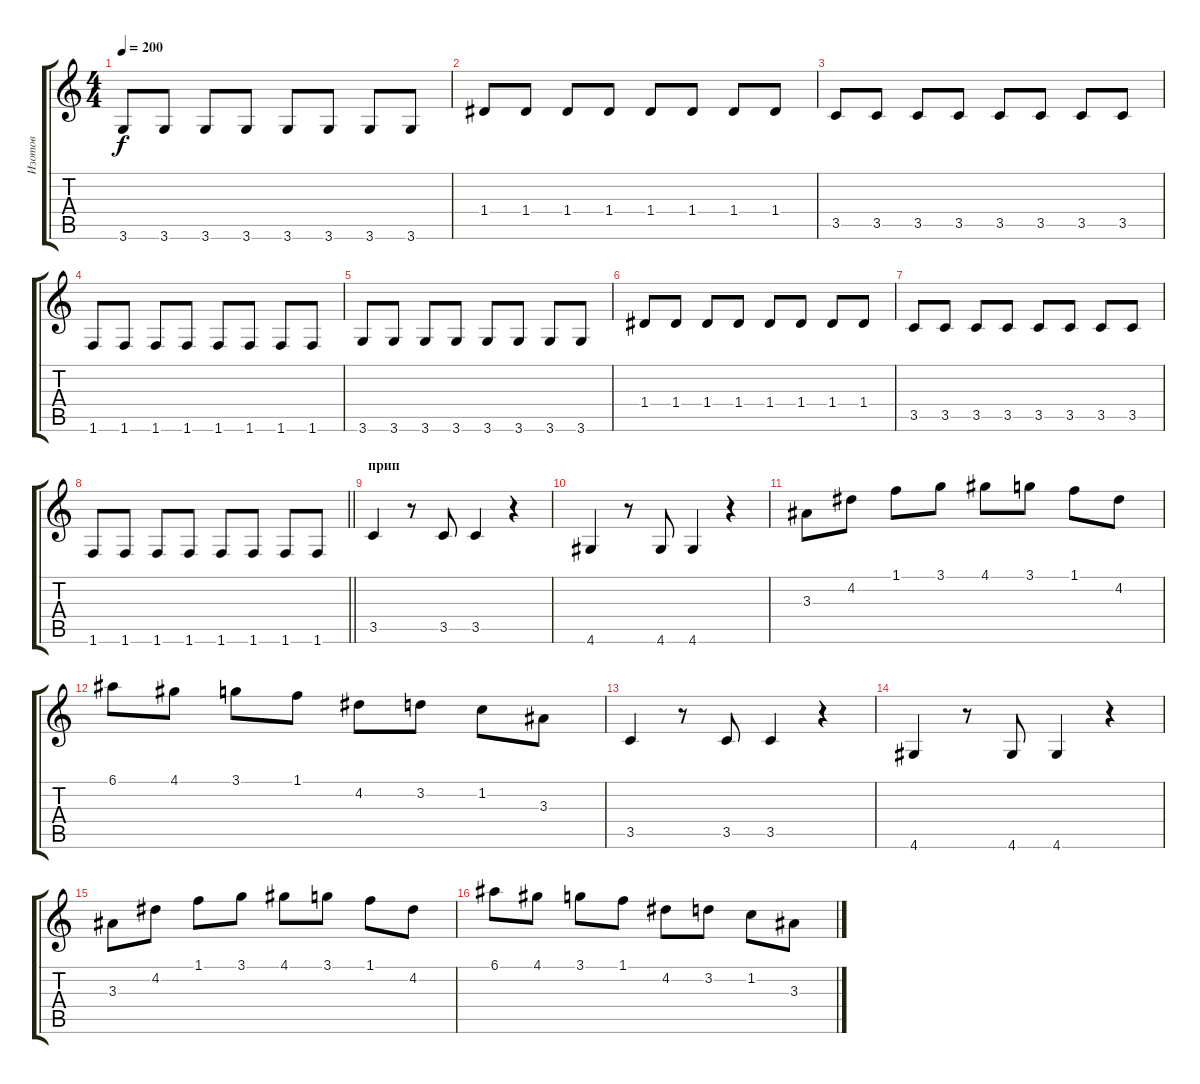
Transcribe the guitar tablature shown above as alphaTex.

\track ("Изотов" "Изотов") {instrument electricbasspick}
\staff {score tabs}
\tuning (E4 B3 G3 D3 A2 E2) {hide}
\ts (4 4)
\tempo 200
\clef g2
\ks c
3.6.8{dy f} 3.6.8 3.6.8 3.6.8 3.6.8 3.6.8 3.6.8 3.6.8 |
1.4.8 1.4.8 1.4.8 1.4.8 1.4.8 1.4.8 1.4.8 1.4.8 |
3.5.8 3.5.8 3.5.8 3.5.8 3.5.8 3.5.8 3.5.8 3.5.8 |
1.6.8 1.6.8 1.6.8 1.6.8 1.6.8 1.6.8 1.6.8 1.6.8 |
3.6.8 3.6.8 3.6.8 3.6.8 3.6.8 3.6.8 3.6.8 3.6.8 |
1.4.8 1.4.8 1.4.8 1.4.8 1.4.8 1.4.8 1.4.8 1.4.8 |
3.5.8 3.5.8 3.5.8 3.5.8 3.5.8 3.5.8 3.5.8 3.5.8 |
\barLineRight lightlight
1.6.8 1.6.8 1.6.8 1.6.8 1.6.8 1.6.8 1.6.8 1.6.8 |
\section ("" "прип")
3.5.4{instrument electricbasspick} r.8 3.5.8 3.5.4 r.4 |
4.6.4 r.8 4.6.8 4.6.4 r.4 |
3.3.8{instrument electricbassfinger} 4.2.8 1.1.8 3.1.8 4.1.8 3.1.8 1.1.8 4.2.8 |
6.1.8 4.1.8 3.1.8 1.1.8 4.2.8 3.2.8 1.2.8 3.3.8 |
3.5.4{instrument electricbasspick} r.8 3.5.8 3.5.4 r.4 |
4.6.4 r.8 4.6.8 4.6.4 r.4 |
3.3.8{instrument electricbassfinger} 4.2.8 1.1.8 3.1.8 4.1.8 3.1.8 1.1.8 4.2.8 |
6.1.8 4.1.8 3.1.8 1.1.8 4.2.8 3.2.8 1.2.8 3.3.8
